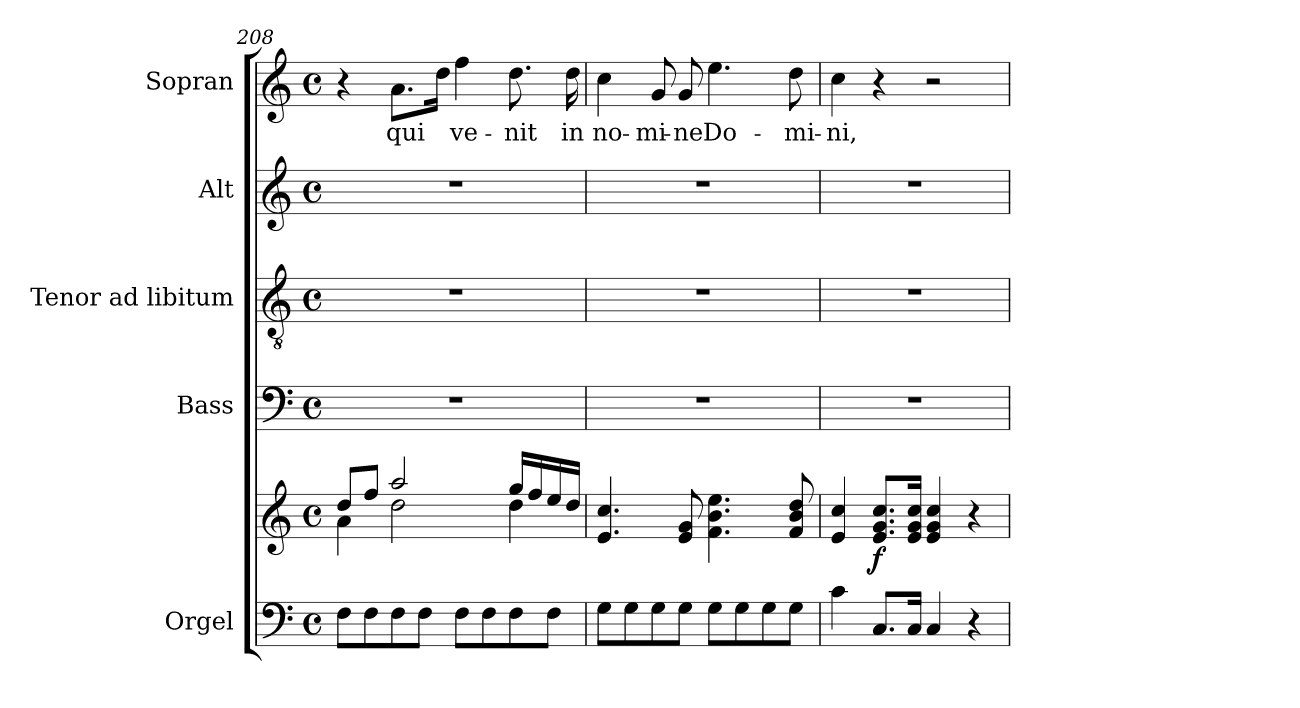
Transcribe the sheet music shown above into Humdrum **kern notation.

**kern	**kern	**dynam	**kern	**kern	**kern	**kern	**text
*part5	*part5	*part5	*part4	*part3	*part2	*part1	*part1
*staff6	*staff5	*staff5/6	*staff4	*staff3	*staff2	*staff1	*staff1
*I"Orgel	*	*	*I"Bass	*I"Tenor ad libitum	*I"Alt	*I"Sopran	*
*I'Org.	*	*	*I'B.	*I'T.	*I'A.	*I'S.	*
*clefF4	*clefG2	*	*clefF4	*clefGv2	*clefG2	*clefG2	*
*k[]	*k[]	*	*k[]	*k[]	*k[]	*k[]	*
*C:	*C:	*	*C:	*C:	*C:	*C:	*
*M4/4	*M4/4	*	*M4/4	*M4/4	*M4/4	*M4/4	*
*met(c)	*met(c)	*	*met(c)	*met(c)	*met(c)	*met(c)	*
=208	=208	=208	=208	=208	=208	=208	=208
*	*^	*	*	*	*	*	*
8F\L	8dd/L	4a\	.	1r	1r	1r	4r	.
8F\	8ff/J	.	.	.	.	.	.	.
!	!	!	!	!	!	!	!	!LO:LY:b
8F\	2aa/	2dd\	.	.	.	.	8.a\L	qui
8F\J	.	.	.	.	.	.	.	.
.	.	.	.	.	.	.	16dd\Jk	.
!	!	!	!	!	!	!	!	!LO:LY:b
8F\L	.	.	.	.	.	.	4ff\	ve-
8F\	.	.	.	.	.	.	.	.
!	!	!	!	!	!	!	!	!LO:LY:b
8F\	16gg/LL	4dd\	.	.	.	.	8.dd\	-nit
.	16ff/	.	.	.	.	.	.	.
8F\J	16ee/	.	.	.	.	.	.	.
!	!	!	!	!	!	!	!	!LO:LY:b
.	16dd/JJ	.	.	.	.	.	16dd\	in
*	*v	*v	*	*	*	*	*	*
=209	=209	=209	=209	=209	=209	=209	=209
!	!	!	!	!	!	!	!LO:LY:b
8G\L	4.e/ 4.cc/	.	1r	1r	1r	4cc\	no-
8G\	.	.	.	.	.	.	.
!	!	!	!	!	!	!	!LO:LY:b
8G\	.	.	.	.	.	8g/	-mi-
!	!	!	!	!	!	!	!LO:LY:b
8G\J	8e/ 8g/	.	.	.	.	8g/	-ne
!	!	!	!	!	!	!	!LO:LY:b
8G\L	4.f\ 4.b\ 4.ee\	.	.	.	.	4.ee\	Do-
8G\	.	.	.	.	.	.	.
8G\	.	.	.	.	.	.	.
!	!	!	!	!	!	!	!LO:LY:b
8G\J	8f/ 8b/ 8dd/	.	.	.	.	8dd\	-mi-
=210	=210	=210	=210	=210	=210	=210	=210
!	!	!	!	!	!	!	!LO:LY:b
4c\	4e/ 4cc/	.	1r	1r	1r	4cc\	-ni,
!	!	!LO:DY:b	!	!	!	!	!
8.C/L	8.e/ 8.g/ 8.cc/L	f	.	.	.	4r	.
16C/Jk	16e/ 16g/ 16cc/Jk	.	.	.	.	.	.
4C/	4e/ 4g/ 4cc/	.	.	.	.	2r	.
4r	4r	.	.	.	.	.	.
=	=	=	=	=	=	=	=
*-	*-	*-	*-	*-	*-	*-	*-
